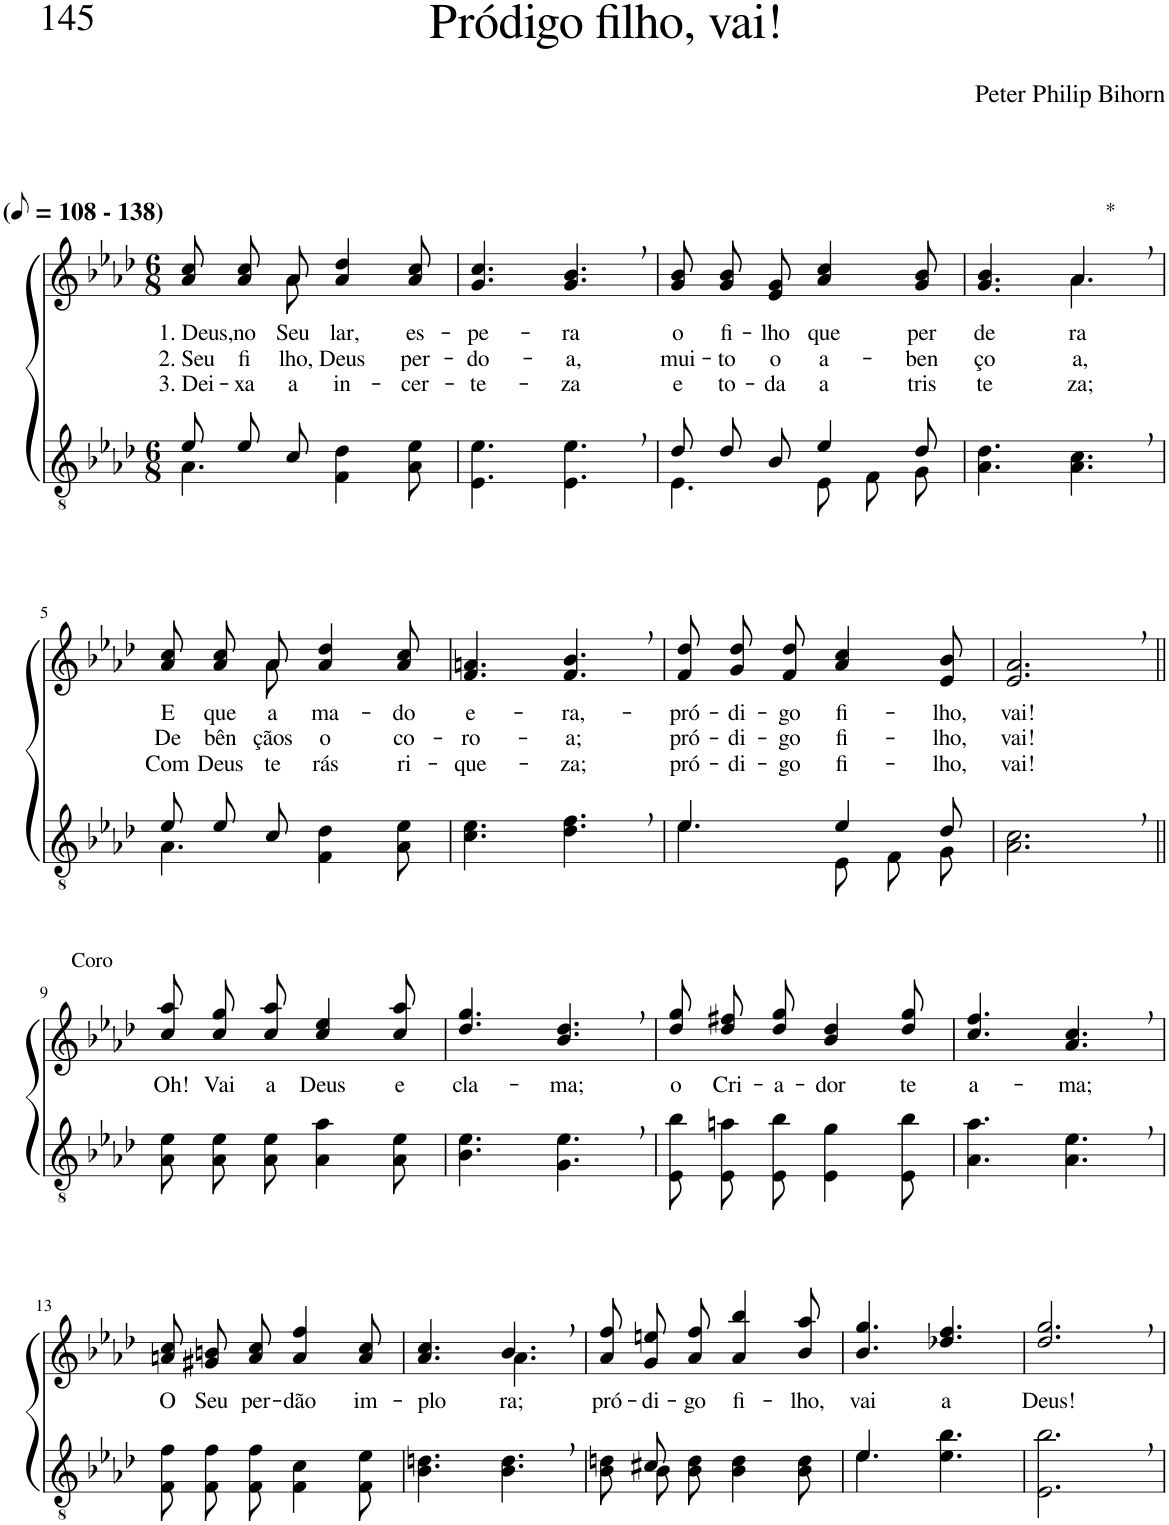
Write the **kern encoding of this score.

**kern	**kern	**text	**text	**text
*part2	*part1	*part1	*part1	*part1
*staff2	*staff1	*staff1	*staff1	*staff1
*I"Parte III e IV	*I"Parte I e II	*	*	*
*clefGv2	*clefG2	*	*	*
*Trd4c7	*Trd4c7	*	*	*
*k[b-e-a-d-]	*k[b-e-a-d-]	*	*	*
*M6/8	*M6/8	*	*	*
*MM54	*MM54	*	*	*
=1	=1	=1	=1	=1
*^	*	*	*	*
!	!	!LO:TX:a:B:t=(	!	!	!
!	!	!LO:TX:a:B:t=- 138)	!	!	!
!	!	!	!LO:LY:b	!LO:LY:b	!LO:LY:b
*	*	*^	*	*	*
8e-/L	4.A-\	8a-/ 8cc/L	4ryy	1. Deus,	2. Seu	3. Dei-
!	!	!	!	!LO:LY:b	!LO:LY:b	!LO:LY:b
8e-/	.	8a-/ 8cc/	.	no	fi-	-xa
!	!	!	!	!LO:LY:b	!LO:LY:b	!LO:LY:b
8c/J	.	8a-/J	8a-\	Seu	-lho,	a
!	!	!	!	!LO:LY:b	!LO:LY:b	!LO:LY:b
4.ryy	4F\ 4d-\	4a-/ 4dd-/	4.ryy	lar,	Deus	in-
!	!	!	!	!LO:LY:b	!LO:LY:b	!LO:LY:b
.	8A-\ 8e-\	8a-/ 8cc/	.	es-	per-	-cer-
*	*	*v	*v	*	*	*
=2	=2	=2	=2	=2	=2
!	!	!	!LO:LY:b	!LO:LY:b	!LO:LY:b
*v	*v	*	*	*	*
4.E-\ 4.e-\	4.g/ 4.cc/	-pe-	-do-	-te-
!	!	!LO:LY:b	!LO:LY:b	!LO:LY:b
4.E-\, 4.e-\,	4.g/, 4.b-/,	-ra	-a,	-za
=3	=3	=3	=3	=3
*^	*	*	*	*
!	!	!	!LO:LY:b	!LO:LY:b	!LO:LY:b
8d-/L	4.E-\	8g/ 8b-/L	o	mui-	e
!	!	!	!LO:LY:b	!LO:LY:b	!LO:LY:b
8d-/	.	8g/ 8b-/	fi-	-to	to-
!	!	!	!LO:LY:b	!LO:LY:b	!LO:LY:b
8B-/J	.	8e-/ 8g/J	-lho	o	-da
!	!	!	!LO:LY:b	!LO:LY:b	!LO:LY:b
4e-/	8E-\L	4a-/ 4cc/	que	a-	a
.	8F\	.	.	.	.
!	!	!	!LO:LY:b	!LO:LY:b	!LO:LY:b
8d-/	8G\J	8g/ 8b-/	per-	-ben-	tris-
=4	=4	=4	=4	=4	=4
*	*	*^	*	*	*
!	!	!	!	!LO:LY:b	!LO:LY:b	!LO:LY:b
*v	*v	*	*	*	*	*
4.A-\ 4.d-\	4.ryy	4.g/ 4.b-/	-de-	-ço-	-te-
!	!LO:TX:a:t=*	!	!	!	!
!	!	!	!LO:LY:b	!LO:LY:b	!LO:LY:b
4.A-\, 4.c\,	4.a-,\	4.a-/	-ra	-a,	-za;
!!LO:LB:g=z	!!
=5	=5	=5	=5	=5	=5
*^	*	*	*	*	*
!	!	!	!	!LO:LY:b	!LO:LY:b	!LO:LY:b
8e-/L	4.A-\	8a-/ 8cc/L	4ryy	E	De	Com
!	!	!	!	!LO:LY:b	!LO:LY:b	!LO:LY:b
8e-/	.	8a-/ 8cc/	.	que	bên-	Deus
!	!	!	!	!LO:LY:b	!LO:LY:b	!LO:LY:b
8c/J	.	8a-/J	8a-\	a-	-çãos	te-
!	!	!	!	!LO:LY:b	!LO:LY:b	!LO:LY:b
4.ryy	4F\ 4d-\	4a-/ 4dd-/	4.ryy	-ma-	o	-rás
!	!	!	!	!LO:LY:b	!LO:LY:b	!LO:LY:b
.	8A-\ 8e-\	8a-/ 8cc/	.	-do	co-	ri-
*	*	*v	*v	*	*	*
=6	=6	=6	=6	=6	=6
!	!	!	!LO:LY:b	!LO:LY:b	!LO:LY:b
*v	*v	*	*	*	*
4.c\ 4.e-\	4.f/ 4.an/	e-	-ro-	-que-
!	!	!LO:LY:b	!LO:LY:b	!LO:LY:b
4.d-\, 4.f\,	4.f/, 4.b-/,	-ra,-	-a;	-za;
=7	=7	=7	=7	=7
*^	*	*	*	*
!	!	!	!LO:LY:b	!LO:LY:b	!LO:LY:b
4.e-/	4.e-\	8f/ 8dd-/L	-pró-	pró-	pró-
!	!	!	!LO:LY:b	!LO:LY:b	!LO:LY:b
.	.	8g/ 8dd-/	-di-	-di-	-di-
!	!	!	!LO:LY:b	!LO:LY:b	!LO:LY:b
.	.	8f/ 8dd-/J	-go	-go	-go
!	!	!	!LO:LY:b	!LO:LY:b	!LO:LY:b
4e-/	8E-\L	4a-/ 4cc/	fi-	fi-	fi-
.	8F\	.	.	.	.
!	!	!	!LO:LY:b	!LO:LY:b	!LO:LY:b
8d-/	8G\J	8e-/ 8b-/	-lho,	-lho,	-lho,
=8	=8	=8	=8	=8	=8
!	!	!	!LO:LY:b	!LO:LY:b	!LO:LY:b
*v	*v	*	*	*	*
2.A-\, 2.c\,	2.e-/, 2.a-/,	vai!	vai!	vai!
!!LO:LB:g=z
=9||	=9||	=9||	=9||	=9||
!	!LO:TX:a:t=Coro	!	!	!
!	!	!LO:LY:b	!	!
8A-\ 8e-\L	8cc\ 8aa-\L	Oh!	.	.
!	!	!LO:LY:b	!	!
8A-\ 8e-\	8cc\ 8gg\	Vai	.	.
!	!	!LO:LY:b	!	!
8A-\ 8e-\J	8cc\ 8aa-\J	a	.	.
!	!	!LO:LY:b	!	!
4A-\ 4a-\	4cc/ 4ee-/	Deus	.	.
!	!	!LO:LY:b	!	!
8A-\ 8e-\	8cc/ 8aa-/	e	.	.
=10	=10	=10	=10	=10
!	!	!LO:LY:b	!	!
4.B-\ 4.e-\	4.dd-/ 4.gg/	cla-	.	.
!	!	!LO:LY:b	!	!
4.G\, 4.e-\,	4.b-/, 4.dd-/,	-ma;	.	.
=11	=11	=11	=11	=11
!	!	!LO:LY:b	!	!
8E-\ 8b-\L	8dd-\ 8gg\L	o	.	.
!	!	!LO:LY:b	!	!
8E-\ 8an\	8dd-\ 8ff#X\	Cri-	.	.
!	!	!LO:LY:b	!	!
8E-\ 8b-\J	8dd-\ 8gg\J	-a-	.	.
!	!	!LO:LY:b	!	!
4E-\ 4g\	4b-/ 4dd-/	-dor	.	.
!	!	!LO:LY:b	!	!
8E-\ 8b-\	8dd-/ 8gg/	te	.	.
=12	=12	=12	=12	=12
!	!	!LO:LY:b	!	!
4.A-\ 4.a-\	4.cc/ 4.ff/	a-	.	.
!	!	!LO:LY:b	!	!
4.A-\, 4.e-\,	4.a-/, 4.cc/,	-ma;	.	.
!!LO:LB:g=z
=13	=13	=13	=13	=13
!	!	!LO:LY:b	!	!
8F\ 8f\L	8an\ 8cc\L	O	.	.
!	!	!LO:LY:b	!	!
8F\ 8f\	8g#X\ 8bn\	Seu	.	.
!	!	!LO:LY:b	!	!
8F\ 8f\J	8a\ 8cc\J	per-	.	.
!	!	!LO:LY:b	!	!
4F\ 4c\	4a/ 4ff/	-dão	.	.
!	!	!LO:LY:b	!	!
8F\ 8e-\	8a/ 8cc/	im-	.	.
=14	=14	=14	=14	=14
!	!	!LO:LY:b	!	!
*	*^	*	*	*
4.B-\ 4.dn\	4.a-/ 4.cc/	4.ryy	-plo-	.	.
!	!	!	!LO:LY:b	!	!
4.B-\, 4.d\,	4.b-,/	4.a-\	-ra;	.	.
=15	=15	=15	=15	=15	=15
*^	*	*	*	*	*
!	!	!	!	!LO:LY:b	!	!
*	*	*v	*v	*	*	*
8ryy	8B-\ 8dn\L	8a-\ 8ff\L	pró-	.	.
!	!	!	!LO:LY:b	!	!
8c#X/	8B-\	8g\ 8een\	-di-	.	.
!	!	!	!LO:LY:b	!	!
2ryy	8B-\ 8d\J	8a-\ 8ff\J	-go	.	.
!	!	!	!LO:LY:b	!	!
.	4B-\ 4d\	4a-/ 4bb-/	fi-	.	.
!	!	!	!LO:LY:b	!	!
.	8B-\ 8d\	8b-/ 8aa-/	-lho,	.	.
=16	=16	=16	=16	=16	=16
!	!	!	!LO:LY:b	!	!
4.e-\	4.e-/	4.b-/ 4.gg/	vai	.	.
!	!	!	!LO:LY:b	!	!
4.e-\ 4.b-\	4.ryy	4.dd-X/ 4.ff/	a	.	.
=17	=17	=17	=17	=17	=17
!	!	!	!LO:LY:b	!	!
*v	*v	*	*	*	*
2.E-\, 2.b-\,	2.dd-/, 2.gg/,	Deus!	.	.
=	=	=	=	=
*-	*-	*-	*-	*-
